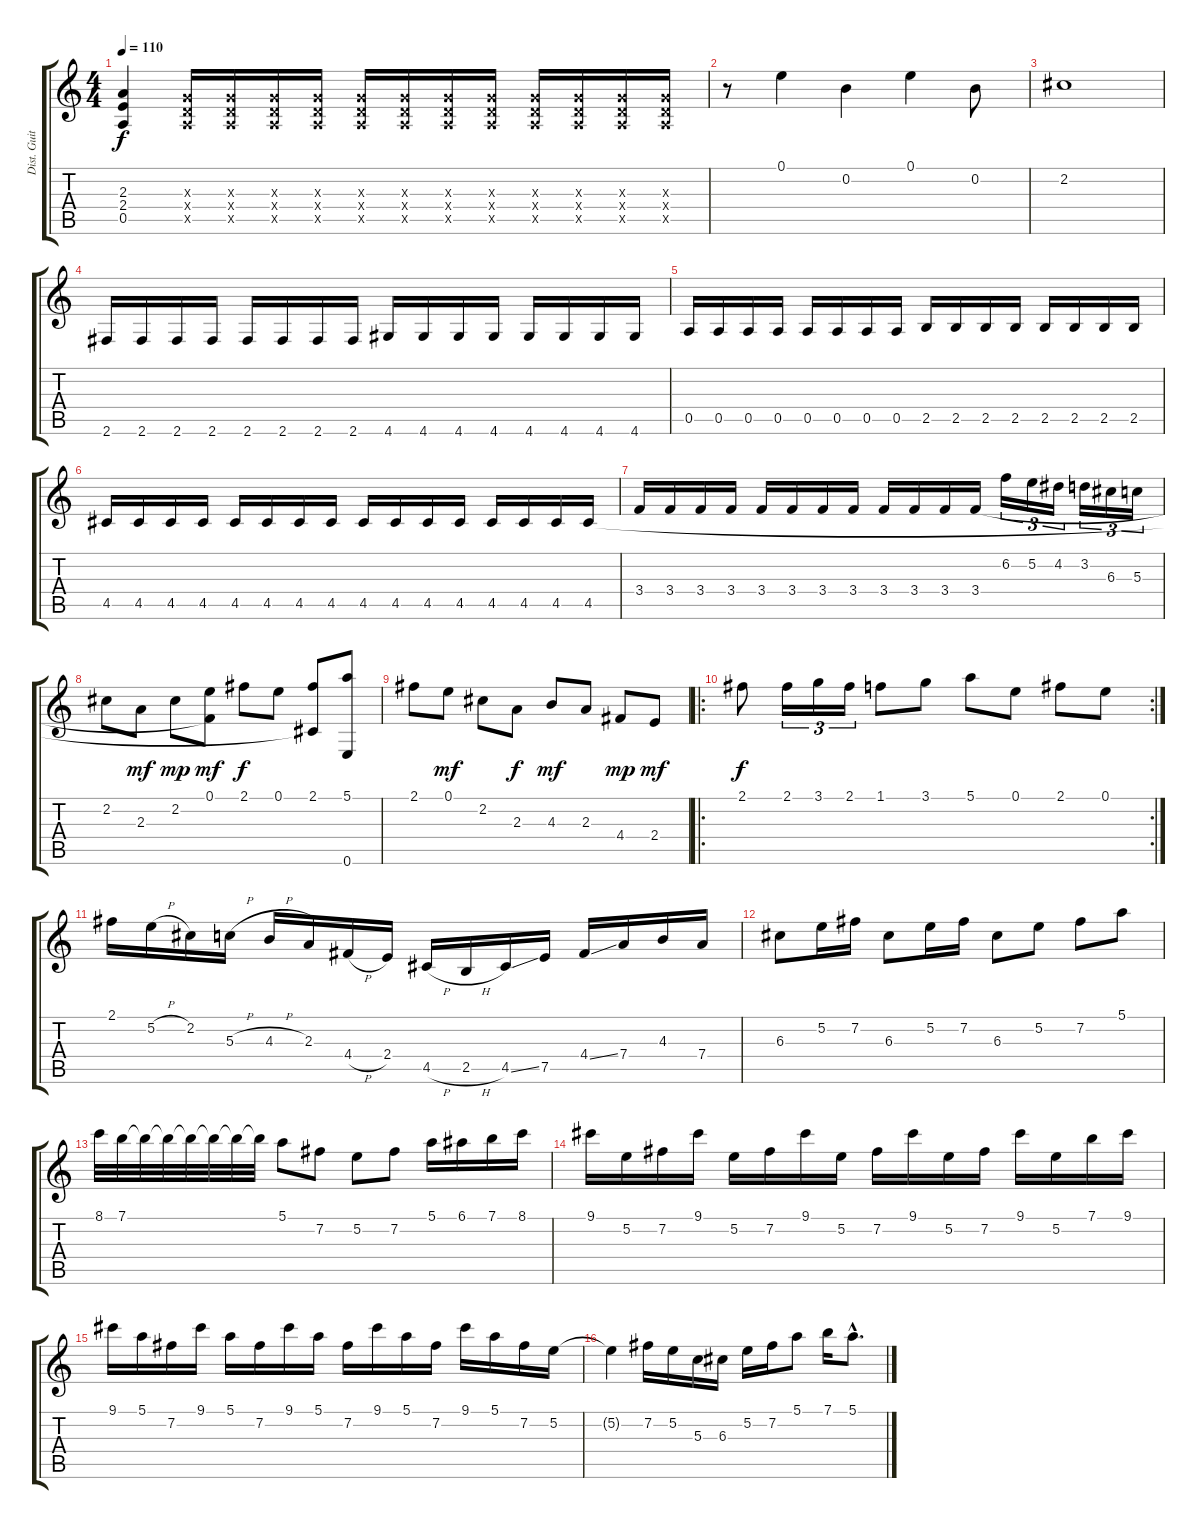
\track ("Dist. Guitar" "Dist. Guit") {instrument distortionguitar}
\staff {score tabs}
\tuning (E4 B3 G3 D3 A2 E2) {hide}
\ts (4 4)
\tempo 110
\clef g2
\ks c
(2.3 2.4 0.5).4{dy f} (0.3{x} 0.4{x} 0.5{x}).16 (0.3{x} 0.4{x} 0.5{x}).16 (0.3{x} 0.4{x} 0.5{x}).16 (0.3{x} 0.4{x} 0.5{x}).16 (0.3{x} 0.4{x} 0.5{x}).16 (0.3{x} 0.4{x} 0.5{x}).16 (0.3{x} 0.4{x} 0.5{x}).16 (0.3{x} 0.4{x} 0.5{x}).16 (0.3{x} 0.4{x} 0.5{x}).16 (0.3{x} 0.4{x} 0.5{x}).16 (0.3{x} 0.4{x} 0.5{x}).16 (0.3{x} 0.4{x} 0.5{x}).16 |
r.8 0.1.4 0.2.4 0.1.4 0.2.8 |
2.2.1 |
2.6.16 2.6.16 2.6.16 2.6.16 2.6.16 2.6.16 2.6.16 2.6.16 4.6.16 4.6.16 4.6.16 4.6.16 4.6.16 4.6.16 4.6.16 4.6.16 |
0.5.16 0.5.16 0.5.16 0.5.16 0.5.16 0.5.16 0.5.16 0.5.16 2.5.16 2.5.16 2.5.16 2.5.16 2.5.16 2.5.16 2.5.16 2.5.16 |
4.5.16 4.5.16 4.5.16 4.5.16 4.5.16 4.5.16 4.5.16 4.5.16 4.5.16 4.5.16 4.5.16 4.5.16 4.5.16 4.5.16 4.5.16 4.5.16 |
3.4.16 3.4.16 3.4.16 3.4.16 3.4.16 3.4.16 3.4.16 3.4.16 3.4.16 3.4.16 3.4.16 3.4.16 6.2.16{tu (3 2)} 5.2.16{tu (3 2)} 4.2.16{tu (3 2)} 3.2.16{tu (3 2)} 6.3.16{tu (3 2)} 5.3.16{tu (3 2)} |
2.2.8 2.3.8{dy mf} 2.2.8{dy mp} (0.1 3.4{t}).8{dy mf} 2.1.8{dy f} 0.1.8 (2.1 4.5{t}).8 (5.1 0.6).8 |
2.1.8 0.1.8{dy mf} 2.2.8 2.3.8{dy f} 4.3.8{dy mf} 2.3.8 4.4.8{dy mp} 2.4.8{dy mf} |
\ro
\rc 2
2.1.8{dy f} 2.1.16{tu (3 2)} 3.1.16{tu (3 2)} 2.1.16{tu (3 2)} 1.1.8 3.1.8 5.1.8 0.1.8 2.1.8 0.1.8 |
2.1.16 5.2{h}.16 2.2.16 5.3{h}.16 4.3{h}.16 2.3.16 4.4{h}.16 2.4.16 4.5{h}.16 2.5{h}.16 4.5{ss}.16 7.5.16 4.4{ss}.16 7.4.16 4.3.16 7.4.16 |
6.3.8 5.2.16 7.2.16 6.3.8 5.2.16 7.2.16 6.3.8 5.2.8 7.2.8 5.1.8 |
8.1.32 7.1.32 7.1{t}.32 7.1{t}.32 7.1{t}.32 7.1{t}.32 7.1{t}.32 7.1{t}.32 5.1.8 7.2.8 5.2.8 7.2.8 5.1.16 6.1.16 7.1.16 8.1.16 |
9.1.16 5.2.16 7.2.16 9.1.16 5.2.16 7.2.16 9.1.16 5.2.16 7.2.16 9.1.16 5.2.16 7.2.16 9.1.16 5.2.16 7.1.16 9.1.16 |
9.1.16 5.1.16 7.2.16 9.1.16 5.1.16 7.2.16 9.1.16 5.1.16 7.2.16 9.1.16 5.1.16 7.2.16 9.1.16 5.1.16 7.2.16 5.2.16 |
5.2{t}.4 7.2.16 5.2.16 5.3.16 6.3.16 5.2.16 7.2.16 5.1.8 7.1.16 5.1{hac}.8{d}
